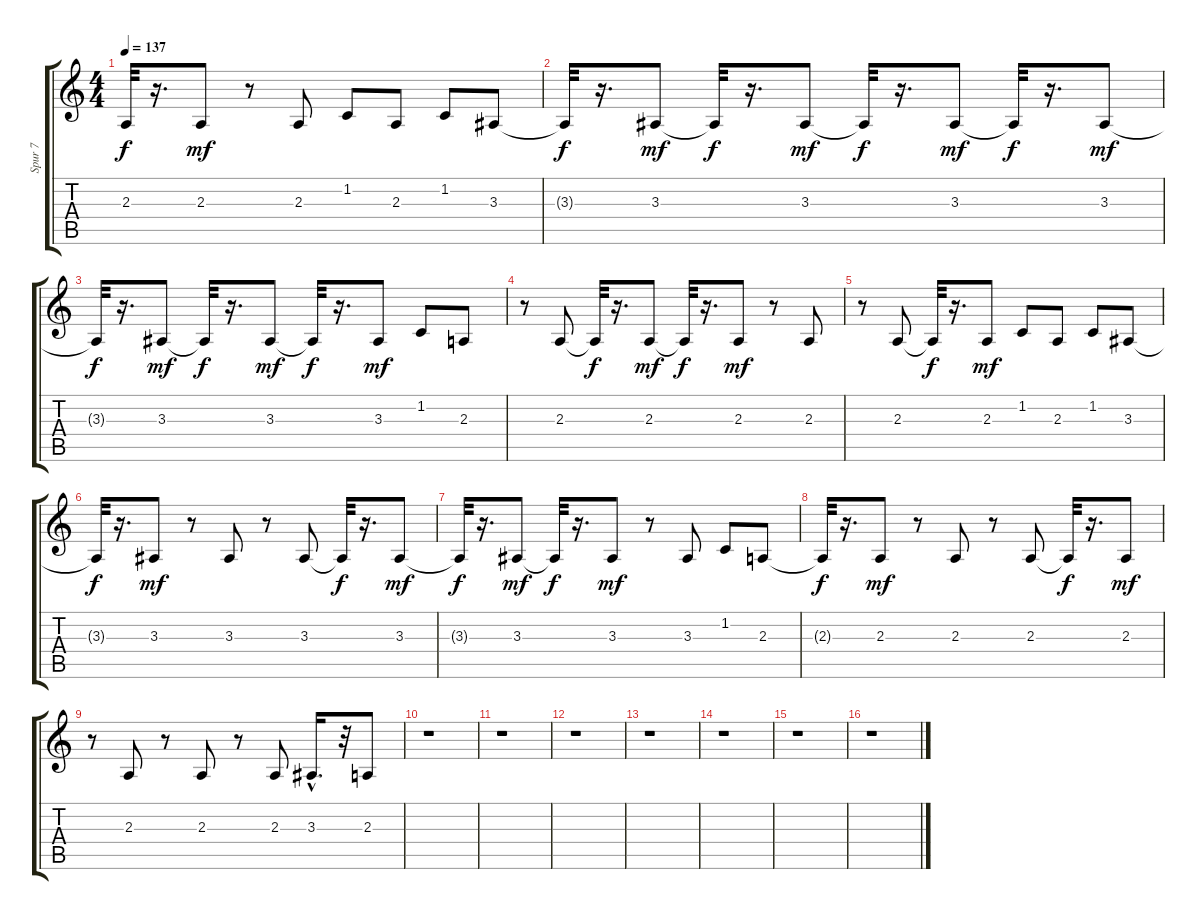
\track ("Spur 7" "Spur 7") {instrument rockorgan}
\staff {score tabs}
\tuning (E4 B3 G3 D3 A2 E2) {hide}
\ts (4 4)
\tempo 137
\clef g2
\ks c
2.3{t}.32{dy f} r.16{d} 2.3.8{dy mf} r.8 2.3.8 1.2.8 2.3.8 1.2.8 3.3.8 |
3.3{t}.32{dy f} r.16{d} 3.3.8{dy mf} 3.3{t}.32{dy f} r.16{d} 3.3.8{dy mf} 3.3{t}.32{dy f} r.16{d} 3.3.8{dy mf} 3.3{t}.32{dy f} r.16{d} 3.3.8{dy mf} |
3.3{t}.32{dy f} r.16{d} 3.3.8{dy mf} 3.3{t}.32{dy f} r.16{d} 3.3.8{dy mf} 3.3{t}.32{dy f} r.16{d} 3.3.8{dy mf} 1.2.8 2.3.8 |
r.8 2.3.8 2.3{t}.32{dy f} r.16{d} 2.3.8{dy mf} 2.3{t}.32{dy f} r.16{d} 2.3.8{dy mf} r.8 2.3.8 |
r.8 2.3.8 2.3{t}.32{dy f} r.16{d} 2.3.8{dy mf} 1.2.8 2.3.8 1.2.8 3.3.8 |
3.3{t}.32{dy f} r.16{d} 3.3.8{dy mf} r.8 3.3.8 r.8 3.3.8 3.3{t}.32{dy f} r.16{d} 3.3.8{dy mf} |
3.3{t}.32{dy f} r.16{d} 3.3.8{dy mf} 3.3{t}.32{dy f} r.16{d} 3.3.8{dy mf} r.8 3.3.8 1.2.8 2.3.8 |
2.3{t}.32{dy f} r.16{d} 2.3.8{dy mf} r.8 2.3.8 r.8 2.3.8 2.3{t}.32{dy f} r.16{d} 2.3.8{dy mf} |
r.8 2.3.8 r.8 2.3.8 r.8 2.3.8 3.3{hac}.16{d} r.32 2.3.8 |
r.1 |
r.1 |
r.1 |
r.1 |
r.1 |
r.1 |
r.1
